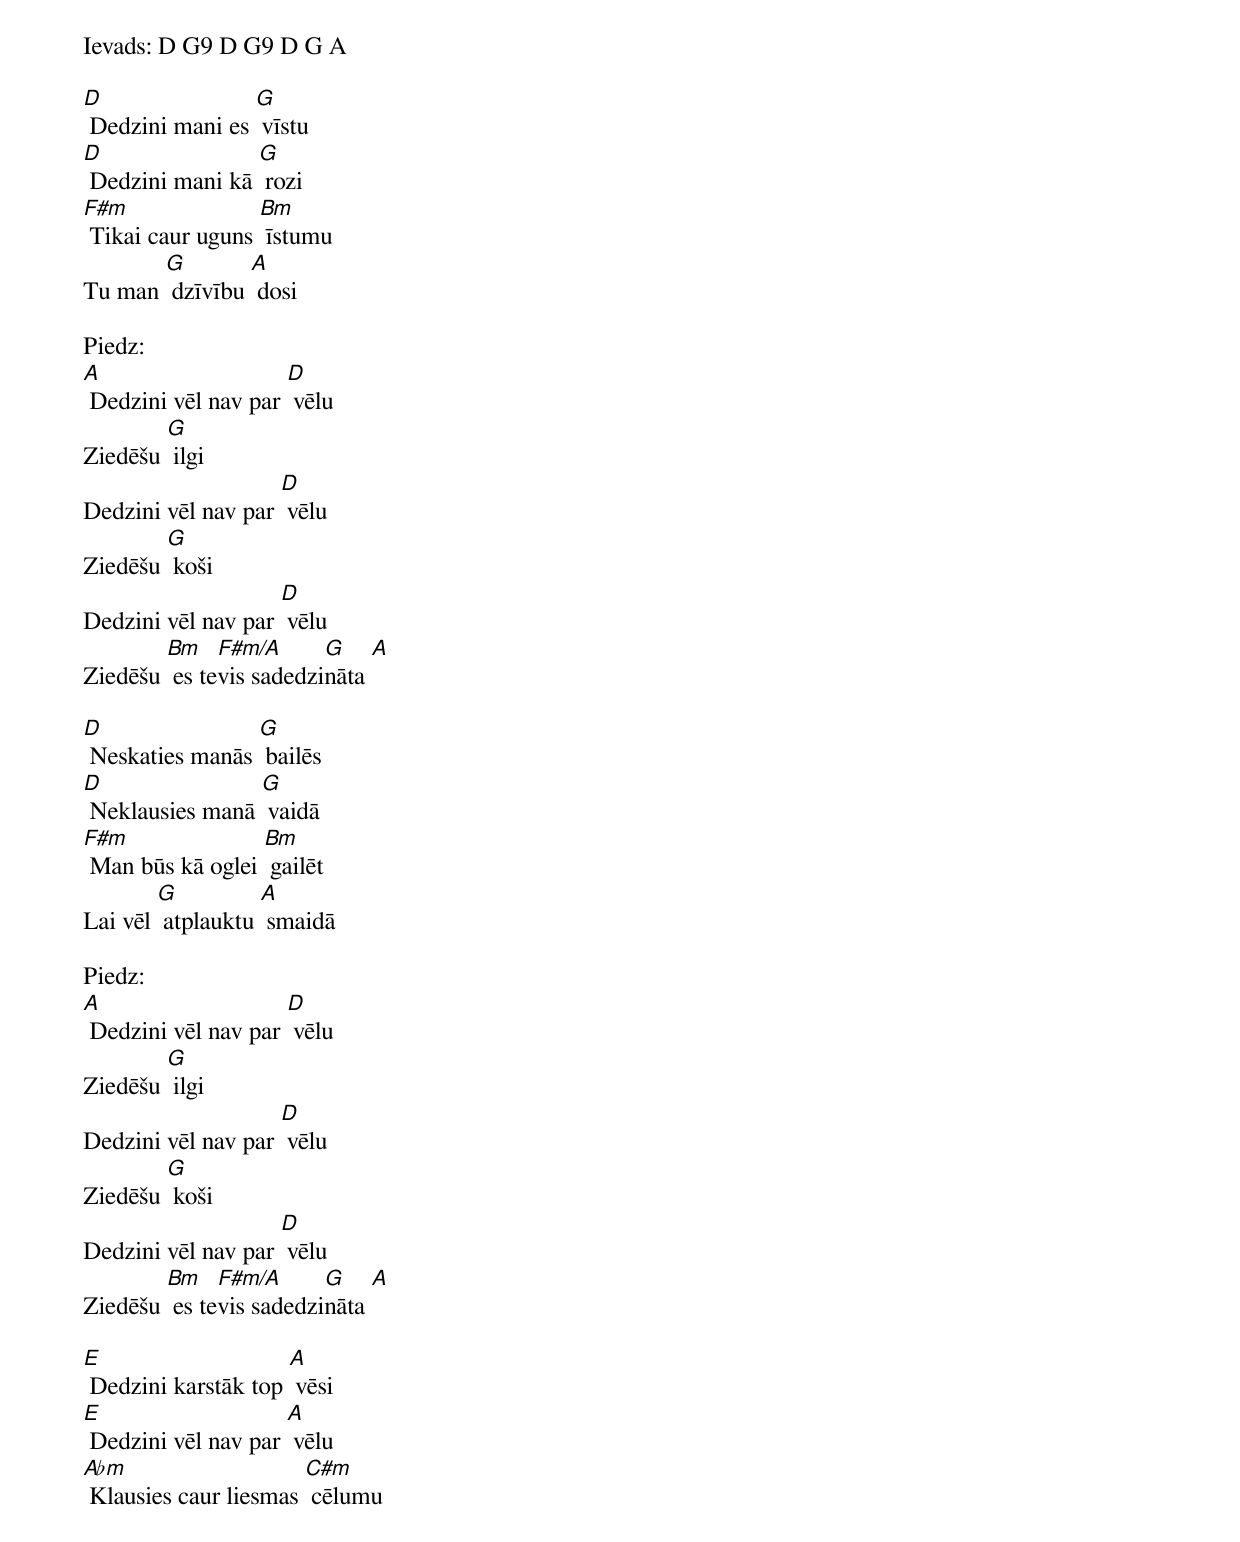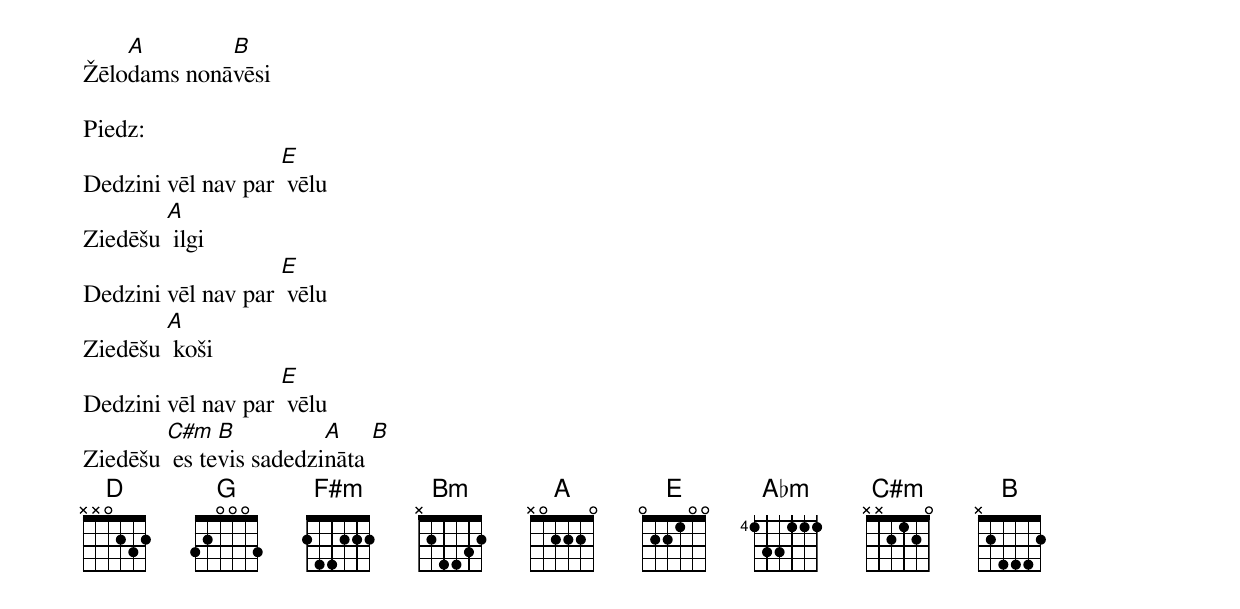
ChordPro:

Ievads: D G9 D G9 D G A

[D] Dedzini mani es [G] vīstu
[D] Dedzini mani kā [G] rozi
[F#m] Tikai caur uguns [Bm] īstumu
Tu man [G] dzīvību [A] dosi

Piedz:
[A] Dedzini vēl nav par [D] vēlu
Ziedēšu [G] ilgi
Dedzini vēl nav par [D] vēlu
Ziedēšu [G] koši
Dedzini vēl nav par [D] vēlu
Ziedēšu [Bm] es te[F#m/A]vis sadedzi[G]nāta [A]

[D] Neskaties manās [G] bailēs
[D] Neklausies manā [G] vaidā
[F#m] Man būs kā oglei [Bm] gailēt
Lai vēl [G] atplauktu [A] smaidā

Piedz:
[A] Dedzini vēl nav par [D] vēlu
Ziedēšu [G] ilgi
Dedzini vēl nav par [D] vēlu
Ziedēšu [G] koši
Dedzini vēl nav par [D] vēlu
Ziedēšu [Bm] es te[F#m/A]vis sadedzi[G]nāta [A]

[E] Dedzini karstāk top [A] vēsi
[E] Dedzini vēl nav par [A] vēlu
[A♭m] Klausies caur liesmas [C#m] cēlumu
Žēlo[A]dams nonā[B]vēsi

Piedz:
Dedzini vēl nav par [E] vēlu
Ziedēšu [A] ilgi
Dedzini vēl nav par [E] vēlu
Ziedēšu [A] koši
Dedzini vēl nav par [E] vēlu
Ziedēšu [C#m] es te[B]vis sadedzi[A]nāta [B]
